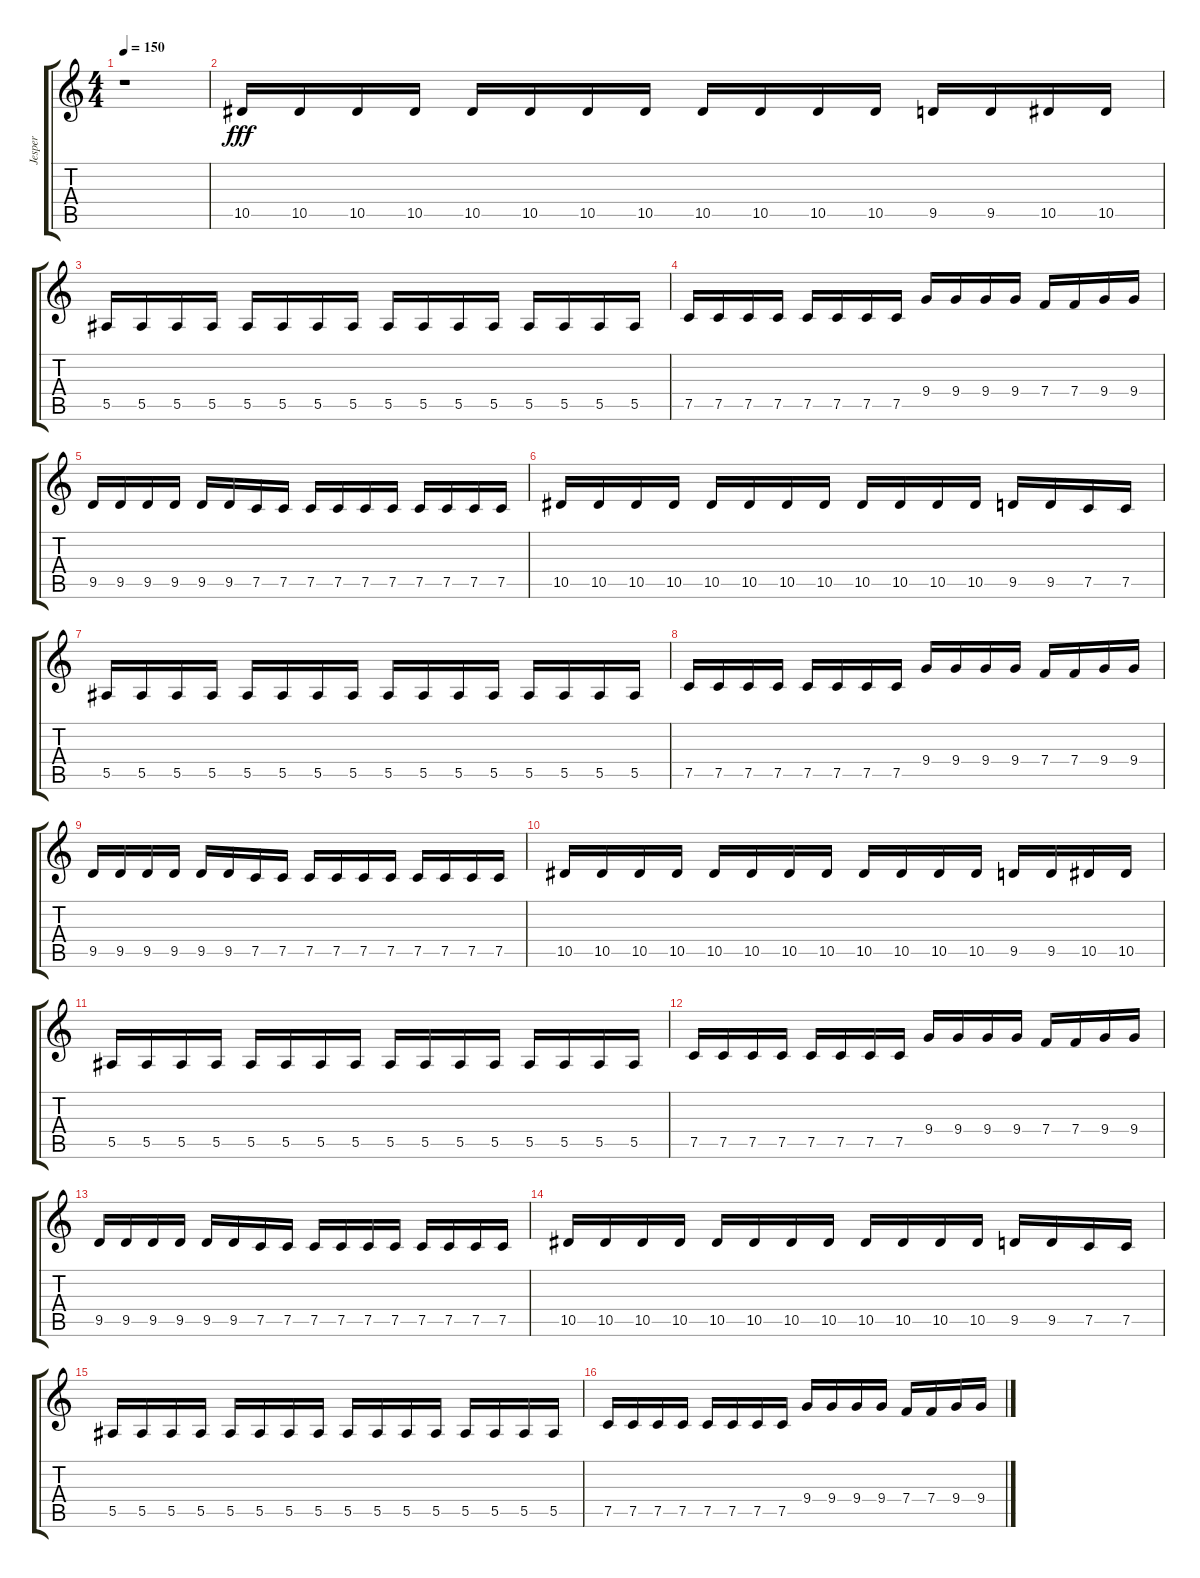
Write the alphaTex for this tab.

\track ("Jesper" "Jesper") {instrument overdrivenguitar}
\staff {score tabs}
\tuning (C4 G3 Eb3 Bb2 F2 C2) {hide}
\ts (4 4)
\tempo 150
\clef g2
\ks c
r.1{dy fff instrument overdrivenguitar} |
10.5.16 10.5.16 10.5.16 10.5.16 10.5.16 10.5.16 10.5.16 10.5.16 10.5.16 10.5.16 10.5.16 10.5.16 9.5.16 9.5.16 10.5.16 10.5.16 |
5.5.16 5.5.16 5.5.16 5.5.16 5.5.16 5.5.16 5.5.16 5.5.16 5.5.16 5.5.16 5.5.16 5.5.16 5.5.16 5.5.16 5.5.16 5.5.16 |
7.5.16 7.5.16 7.5.16 7.5.16 7.5.16 7.5.16 7.5.16 7.5.16 9.4.16 9.4.16 9.4.16 9.4.16 7.4.16 7.4.16 9.4.16 9.4.16 |
9.5.16 9.5.16 9.5.16 9.5.16 9.5.16 9.5.16 7.5.16 7.5.16 7.5.16 7.5.16 7.5.16 7.5.16 7.5.16 7.5.16 7.5.16 7.5.16 |
10.5.16 10.5.16 10.5.16 10.5.16 10.5.16 10.5.16 10.5.16 10.5.16 10.5.16 10.5.16 10.5.16 10.5.16 9.5.16 9.5.16 7.5.16 7.5.16 |
5.5.16 5.5.16 5.5.16 5.5.16 5.5.16 5.5.16 5.5.16 5.5.16 5.5.16 5.5.16 5.5.16 5.5.16 5.5.16 5.5.16 5.5.16 5.5.16 |
7.5.16 7.5.16 7.5.16 7.5.16 7.5.16 7.5.16 7.5.16 7.5.16 9.4.16 9.4.16 9.4.16 9.4.16 7.4.16 7.4.16 9.4.16 9.4.16 |
9.5.16 9.5.16 9.5.16 9.5.16 9.5.16 9.5.16 7.5.16 7.5.16 7.5.16 7.5.16 7.5.16 7.5.16 7.5.16 7.5.16 7.5.16 7.5.16 |
10.5.16 10.5.16 10.5.16 10.5.16 10.5.16 10.5.16 10.5.16 10.5.16 10.5.16 10.5.16 10.5.16 10.5.16 9.5.16 9.5.16 10.5.16 10.5.16 |
5.5.16 5.5.16 5.5.16 5.5.16 5.5.16 5.5.16 5.5.16 5.5.16 5.5.16 5.5.16 5.5.16 5.5.16 5.5.16 5.5.16 5.5.16 5.5.16 |
7.5.16 7.5.16 7.5.16 7.5.16 7.5.16 7.5.16 7.5.16 7.5.16 9.4.16 9.4.16 9.4.16 9.4.16 7.4.16 7.4.16 9.4.16 9.4.16 |
9.5.16 9.5.16 9.5.16 9.5.16 9.5.16 9.5.16 7.5.16 7.5.16 7.5.16 7.5.16 7.5.16 7.5.16 7.5.16 7.5.16 7.5.16 7.5.16 |
10.5.16 10.5.16 10.5.16 10.5.16 10.5.16 10.5.16 10.5.16 10.5.16 10.5.16 10.5.16 10.5.16 10.5.16 9.5.16 9.5.16 7.5.16 7.5.16 |
5.5.16 5.5.16 5.5.16 5.5.16 5.5.16 5.5.16 5.5.16 5.5.16 5.5.16 5.5.16 5.5.16 5.5.16 5.5.16 5.5.16 5.5.16 5.5.16 |
7.5.16 7.5.16 7.5.16 7.5.16 7.5.16 7.5.16 7.5.16 7.5.16 9.4.16 9.4.16 9.4.16 9.4.16 7.4.16 7.4.16 9.4.16 9.4.16
